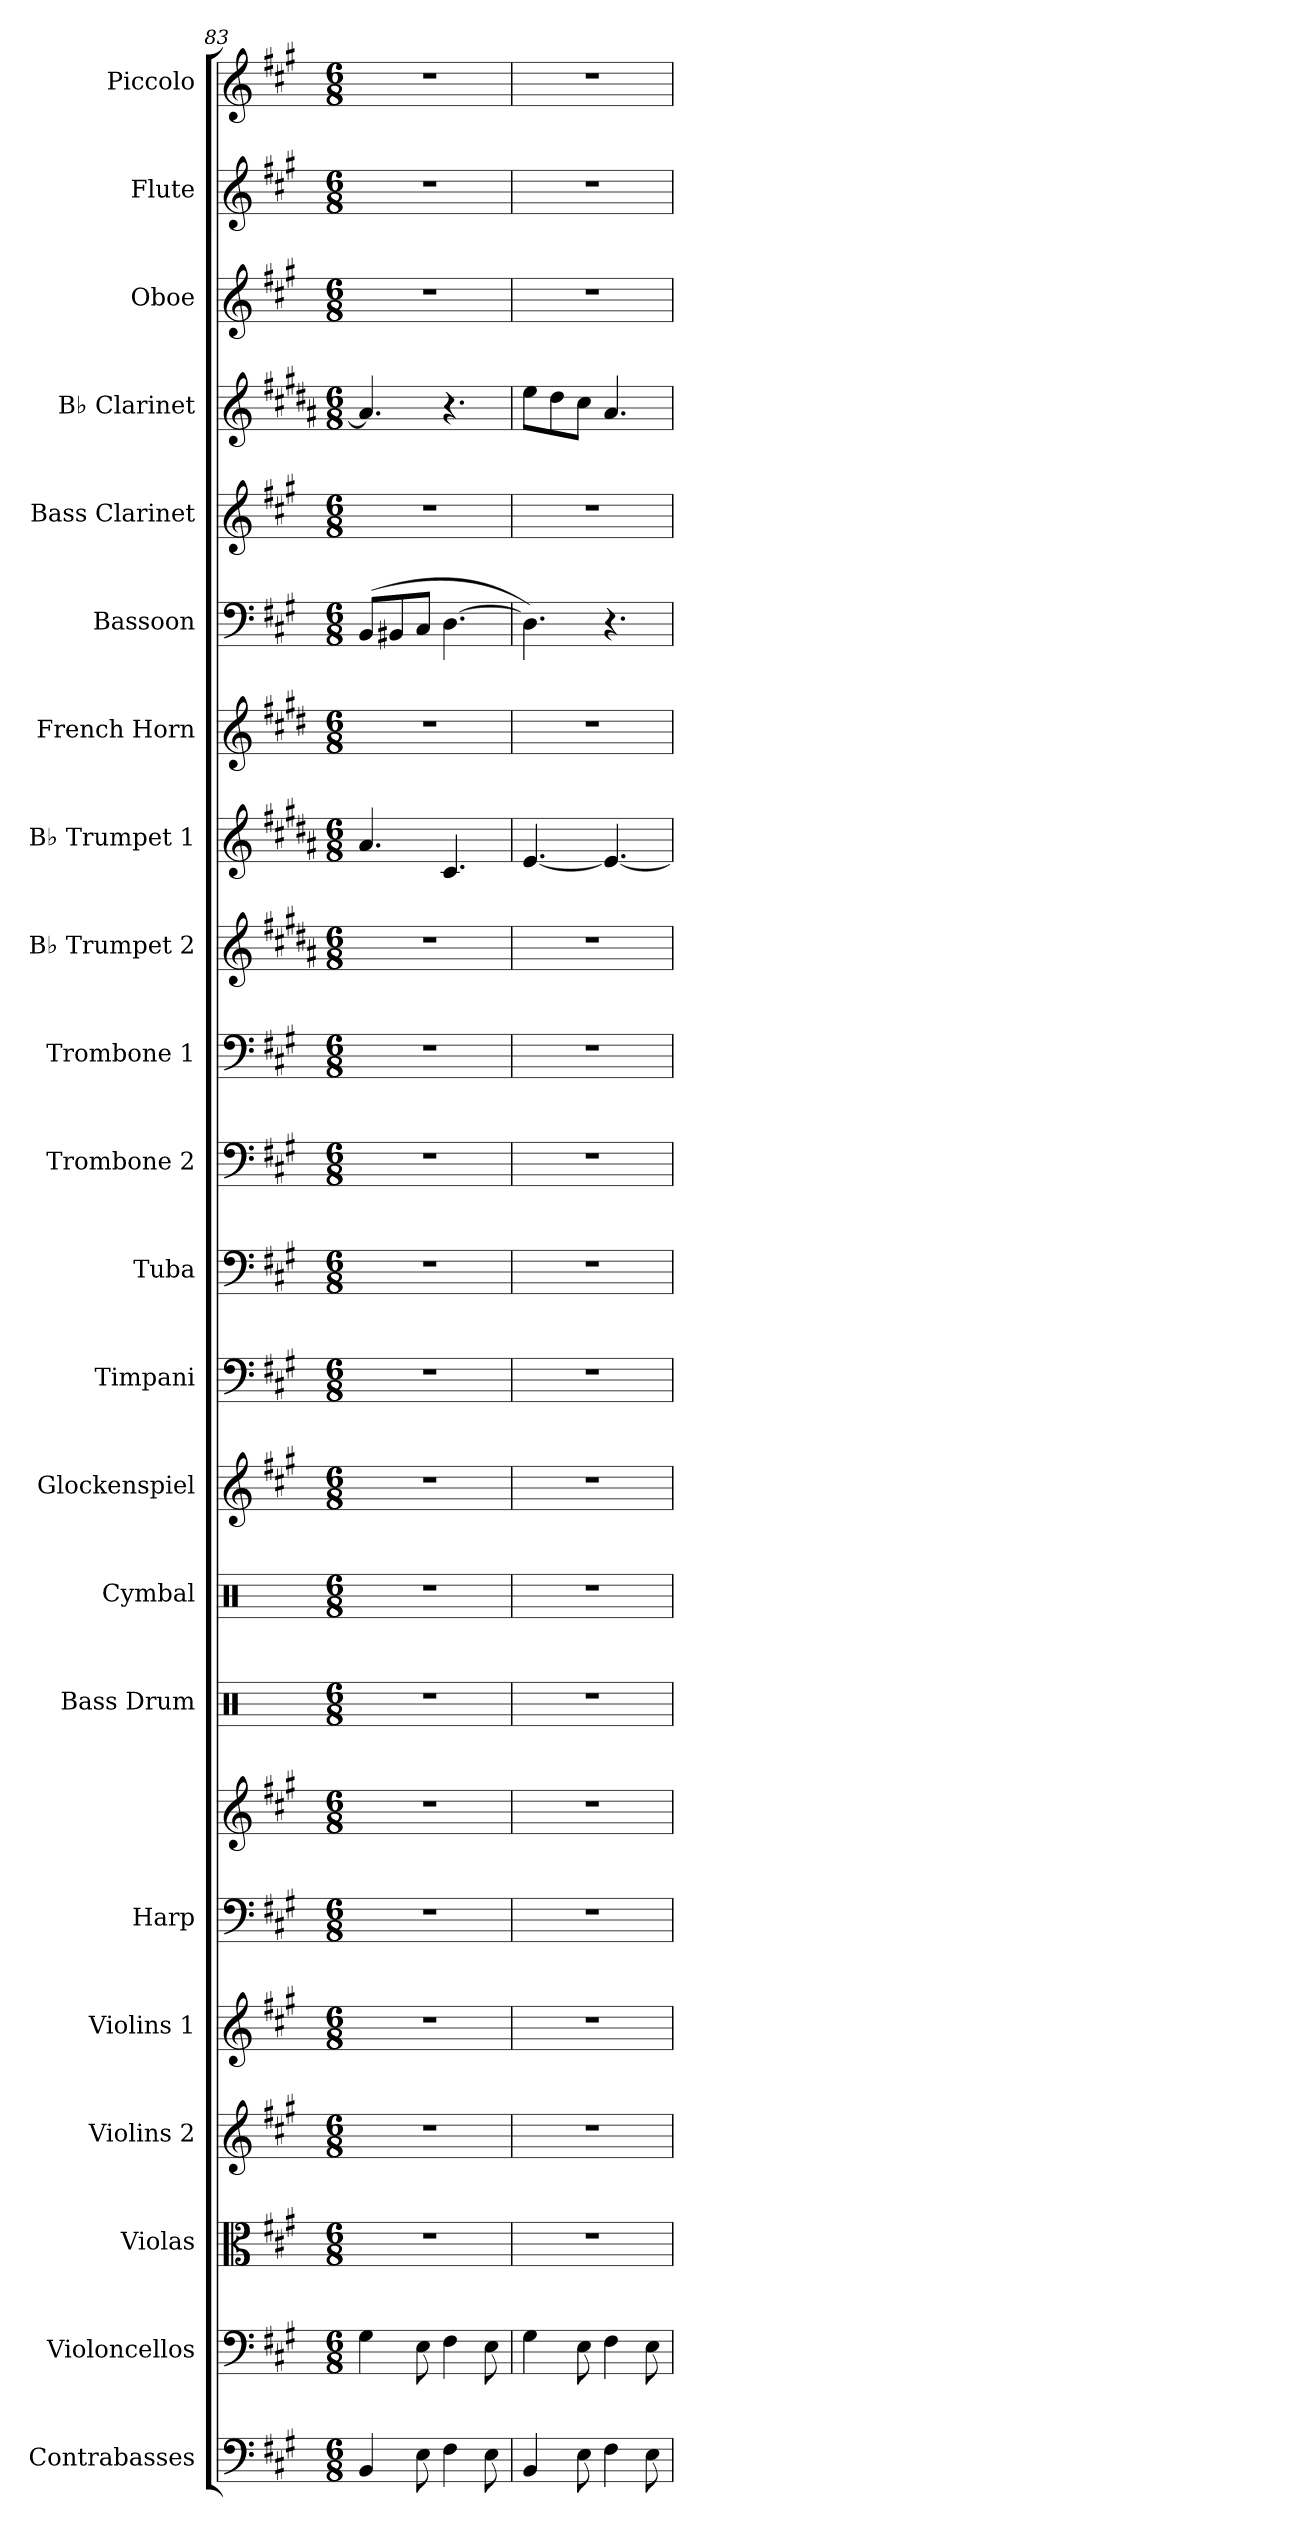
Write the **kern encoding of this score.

**kern	**kern	**kern	**kern	**kern	**kern	**kern	**kern	**kern	**kern	**kern	**kern	**kern	**kern	**kern	**kern	**kern	**kern	**kern	**kern	**kern	**kern	**kern
*part22	*part21	*part20	*part19	*part18	*part17	*part17	*part16	*part15	*part14	*part13	*part12	*part11	*part10	*part9	*part8	*part7	*part6	*part5	*part4	*part3	*part2	*part1
*staff23	*staff22	*staff21	*staff20	*staff19	*staff18	*staff17	*staff16	*staff15	*staff14	*staff13	*staff12	*staff11	*staff10	*staff9	*staff8	*staff7	*staff6	*staff5	*staff4	*staff3	*staff2	*staff1
*I"Contrabasses	*I"Violoncellos	*I"Violas	*I"Violins 2	*I"Violins 1	*I"Harp	*	*I"Bass Drum	*I"Cymbal	*I"Glockenspiel	*I"Timpani	*I"Tuba	*I"Trombone 2	*I"Trombone 1	*I"B♭ Trumpet 2	*I"B♭ Trumpet 1	*I"French Horn	*I"Bassoon	*I"Bass Clarinet	*I"B♭ Clarinet	*I"Oboe	*I"Flute	*I"Piccolo
*I'Cbs.	*I'Vcs.	*I'Vlas.	*I'Vlns. 2	*I'Vlns. 1	*I'Hrp.	*	*I'B. Dr.	*I'Cym.	*I'Glock.	*I'Timp.	*I'Tba.	*I'Tbn. 2	*I'Tbn. 1	*I'B♭ Tpt. 2	*I'B♭ Tpt. 1	*I'F Hn.	*I'Bsn.	*I'B. Cl.	*I'B♭ Cl.	*I'Ob.	*I'Fl.	*I'Picc.
*clefF4	*clefF4	*clefC3	*clefG2	*clefG2	*clefF4	*clefG2	*clefX	*clefX	*clefG2	*clefF4	*clefF4	*clefF4	*clefF4	*clefG2	*clefG2	*clefG2	*clefF4	*clefG2	*clefG2	*clefG2	*clefG2	*clefG2
*ITrd7c12	*	*	*	*	*	*	*	*	*ITrd-14c-24	*	*	*	*	*ITrd1c2	*ITrd1c2	*ITrd4c7	*	*ITrd8c14	*ITrd1c2	*	*	*ITrd-7c-12
*k[f#c#g#]	*k[f#c#g#]	*k[f#c#g#]	*k[f#c#g#]	*k[f#c#g#]	*k[f#c#g#]	*k[f#c#g#]	*k[]	*k[]	*k[f#c#g#]	*k[f#c#g#]	*k[f#c#g#]	*k[f#c#g#]	*k[f#c#g#]	*k[f#c#g#]	*k[f#c#g#]	*k[f#c#g#]	*k[f#c#g#]	*k[f#c#g#]	*k[f#c#g#]	*k[f#c#g#]	*k[f#c#g#]	*k[f#c#g#]
*M6/8	*M6/8	*M6/8	*M6/8	*M6/8	*M6/8	*M6/8	*M6/8	*M6/8	*M6/8	*M6/8	*M6/8	*M6/8	*M6/8	*M6/8	*M6/8	*M6/8	*M6/8	*M6/8	*M6/8	*M6/8	*M6/8	*M6/8
=83	=83	=83	=83	=83	=83	=83	=83	=83	=83	=83	=83	=83	=83	=83	=83	=83	=83	=83	=83	=83	=83	=83
4BBB/	4G#\	2.r	2.r	2.r	2.r	2.r	2.r	2.r	2.r	2.r	2.r	2.r	2.r	2.r	4.g#/	2.r	(>8BB/L	2.r	4.g#/]	2.r	2.r	2.r
.	.	.	.	.	.	.	.	.	.	.	.	.	.	.	.	.	8BB#X/	.	.	.	.	.
8EE\	8E\	.	.	.	.	.	.	.	.	.	.	.	.	.	.	.	8C#/J	.	.	.	.	.
4FF#\	4F#\	.	.	.	.	.	.	.	.	.	.	.	.	.	4.B/	.	[4.D\	.	4.r	.	.	.
8EE\	8E\	.	.	.	.	.	.	.	.	.	.	.	.	.	.	.	.	.	.	.	.	.
=84	=84	=84	=84	=84	=84	=84	=84	=84	=84	=84	=84	=84	=84	=84	=84	=84	=84	=84	=84	=84	=84	=84
4BBB/	4G#\	2.r	2.r	2.r	2.r	2.r	2.r	2.r	2.r	2.r	2.r	2.r	2.r	2.r	[4.d/	2.r	4.D\])	2.r	8dd\L	2.r	2.r	2.r
.	.	.	.	.	.	.	.	.	.	.	.	.	.	.	.	.	.	.	8cc#\	.	.	.
8EE\	8E\	.	.	.	.	.	.	.	.	.	.	.	.	.	.	.	.	.	8b\J	.	.	.
4FF#\	4F#\	.	.	.	.	.	.	.	.	.	.	.	.	.	4.d/_	.	4.r	.	4.g#/	.	.	.
8EE\	8E\	.	.	.	.	.	.	.	.	.	.	.	.	.	.	.	.	.	.	.	.	.
=	=	=	=	=	=	=	=	=	=	=	=	=	=	=	=	=	=	=	=	=	=	=
*-	*-	*-	*-	*-	*-	*-	*-	*-	*-	*-	*-	*-	*-	*-	*-	*-	*-	*-	*-	*-	*-	*-
